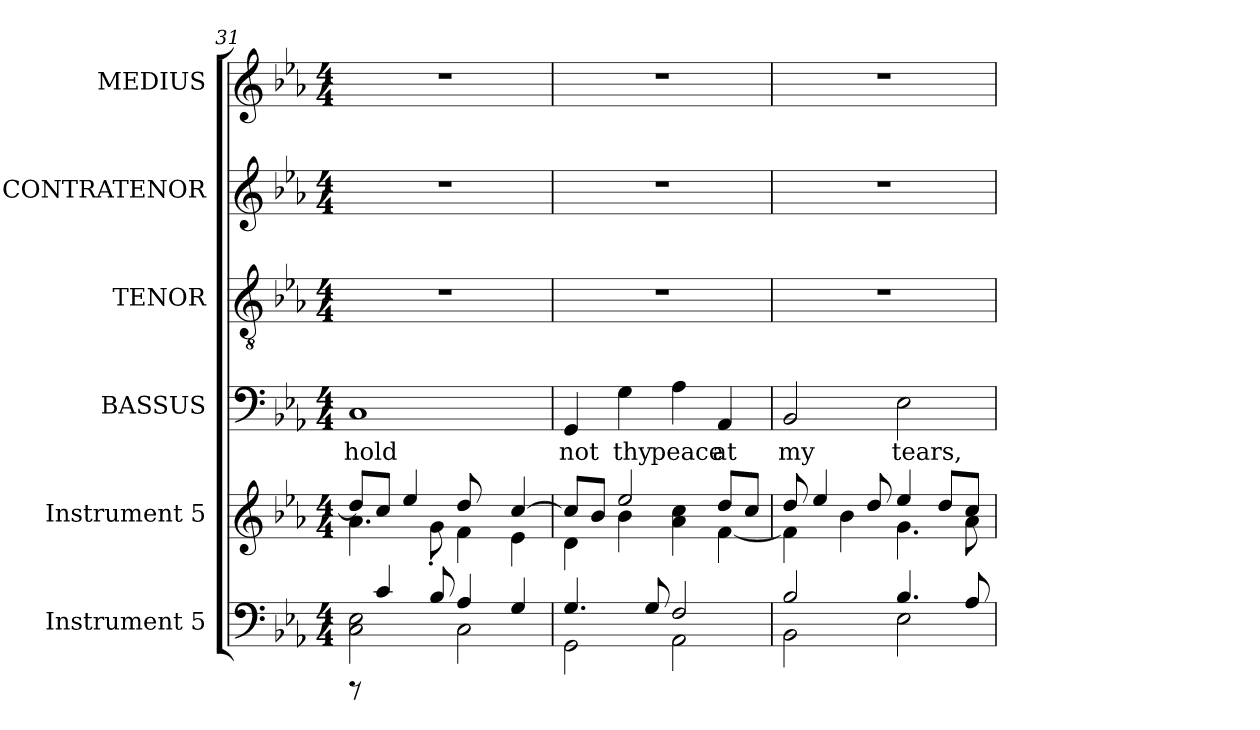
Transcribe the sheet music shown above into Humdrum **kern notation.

**kern	**kern	**kern	**text	**kern	**kern	**kern
*part6	*part5	*part4	*part4	*part3	*part2	*part1
*staff6	*staff5	*staff4	*staff4	*staff3	*staff2	*staff1
*I"Instrument 5	*I"Instrument 5	*I"BASSUS	*	*I"TENOR	*I"CONTRATENOR	*I"MEDIUS
*	*	*I'B	*	*I'T	*I'A	*I'S
*clefF4	*clefG2	*clefF4	*	*clefGv2	*clefG2	*clefG2
*k[b-e-a-]	*k[b-e-a-]	*k[b-e-a-]	*	*k[b-e-a-]	*k[b-e-a-]	*k[b-e-a-]
*E-:	*E-:	*E-:	*	*E-:	*E-:	*E-:
*M4/4	*M4/4	*M4/4	*	*M4/4	*M4/4	*M4/4
=31	=31	=31	=31	=31	=31	=31
*^	*^	*	*	*	*	*
!	!	!	!	!	!LO:LY:b	!	!	!
8rEEE	2C\ 2E-\	8dd/L]	4.a-\	1C	hold	1r	1r	1r
4c/	.	8cc/J	.	.	.	.	.	.
.	.	4ee-/	.	.	.	.	.	.
8B-/	.	.	8g'>\	.	.	.	.	.
4A-/	2C\	8dd/	4f\	.	.	.	.	.
.	.	8ryy	.	.	.	.	.	.
4G/	.	[>4cc/	4e-\	.	.	.	.	.
=32	=32	=32	=32	=32	=32	=32	=32	=32
!	!	!	!	!	!LO:LY:b	!	!	!
4.G/	2GG\	8cc/L]	4d\	4GG/	not	1r	1r	1r
.	.	8b-/J	.	.	.	.	.	.
!	!	!	!	!	!LO:LY:b	!	!	!
.	.	2ee-/	4b-\	4G\	thy	.	.	.
8G/	.	.	.	.	.	.	.	.
!	!	!	!	!	!LO:LY:b	!	!	!
2F/	2AA-\	.	4a-\ 4cc\	4A-\	peace	.	.	.
!	!	!	!	!	!LO:LY:b	!	!	!
.	.	8dd/L	[<4f\	4AA-/	at	.	.	.
.	.	8cc/J	.	.	.	.	.	.
=33	=33	=33	=33	=33	=33	=33	=33	=33
!	!	!	!	!	!LO:LY:b	!	!	!
2B-/	2BB-\	8dd/	4f\]	2BB-/	my	1r	1r	1r
.	.	4ee-/	.	.	.	.	.	.
.	.	.	4b-\	.	.	.	.	.
.	.	8dd/	.	.	.	.	.	.
!	!	!	!	!	!LO:LY:b	!	!	!
4.B-/	2E-\	4ee-/	4.g\	2E-\	tears,	.	.	.
.	.	8dd/L	.	.	.	.	.	.
8A-/	.	8cc/J	8a-\	.	.	.	.	.
*v	*v	*	*	*	*	*	*	*
*	*v	*v	*	*	*	*	*
=	=	=	=	=	=	=
*-	*-	*-	*-	*-	*-	*-
